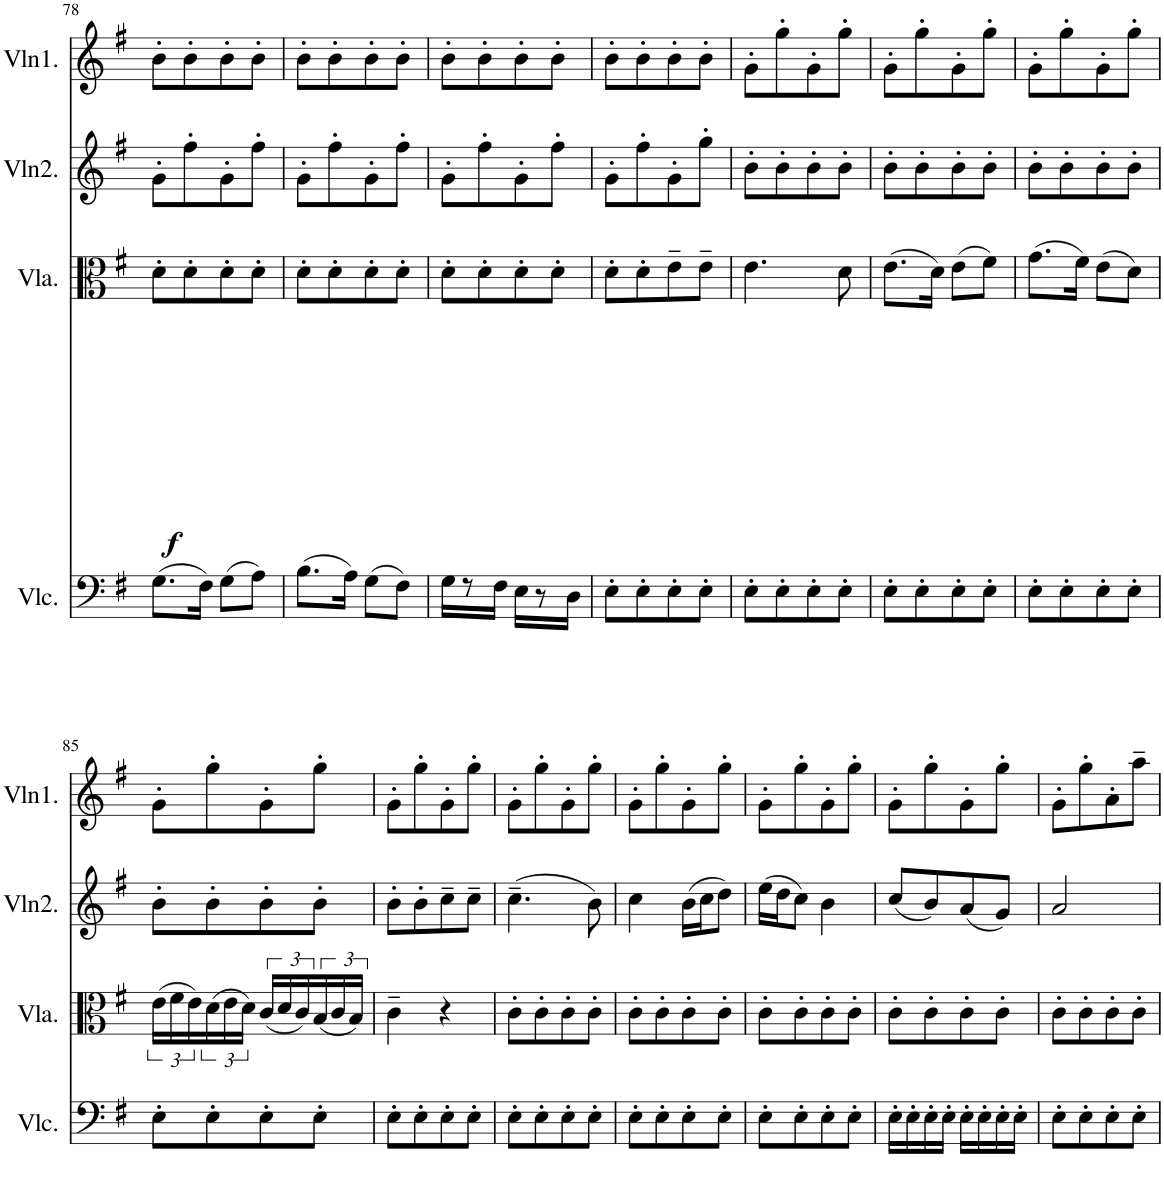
**kern	**kern	**dynam	**kern	**kern
*part4	*part3	*part3	*part2	*part1
*staff4	*staff3	*staff3	*staff2	*staff1
*I"Cello	*I"Viola	*	*I"Violin 2	*I"Violin 1
*	*I'Vla.	*	*I'Vln2.	*I'Vln1.
!!LO:PB:g=z
*clefF4	*clefC3	*	*clefG2	*clefG2
*k[f#]	*k[f#]	*	*k[f#]	*k[f#]
*M2/4	*M2/4	*	*M2/4	*M2/4
=78	=78	=78	=78	=78
!	!	!LO:DY:b	!	!
(8.G\L	8d'\L	f	8g'\L	8b'\L
.	8d'\	.	8ff#'\	8b'\
16F#\Jk)	.	.	.	.
(8G\L	8d'\	.	8g'\	8b'\
8A\J)	8d'\J	.	8ff#'\J	8b'\J
=79	=79	=79	=79	=79
(8.B\L	8d'\L	.	8g'\L	8b'\L
.	8d'\	.	8ff#'\	8b'\
16A\Jk)	.	.	.	.
(8G\L	8d'\	.	8g'\	8b'\
8F#\J)	8d'\J	.	8ff#'\J	8b'\J
=80	=80	=80	=80	=80
16G\KL	8d'\L	.	8g'\L	8b'\L
8r	.	.	.	.
.	8d'\	.	8ff#'\	8b'\
16F#\Jk	.	.	.	.
16E\KL	8d'\	.	8g'\	8b'\
8r	.	.	.	.
.	8d'\J	.	8ff#'\J	8b'\J
16D\Jk	.	.	.	.
=81	=81	=81	=81	=81
8E'\L	8d'\L	.	8g'\L	8b'\L
8E'\	8d'\	.	8ff#'\	8b'\
8E'\	8e~\	.	8g'\	8b'\
8E'\J	8e~\J	.	8gg'\J	8b'\J
=82	=82	=82	=82	=82
8E'\L	4.e\	.	8b'\L	8g'\L
8E'\	.	.	8b'\	8gg'\
8E'\	.	.	8b'\	8g'\
8E'\J	8d\	.	8b'\J	8gg'\J
=83	=83	=83	=83	=83
8E'\L	(8.e\L	.	8b'\L	8g'\L
8E'\	.	.	8b'\	8gg'\
.	16d\Jk)	.	.	.
8E'\	(8e\L	.	8b'\	8g'\
8E'\J	8f#\J)	.	8b'\J	8gg'\J
=84	=84	=84	=84	=84
8E'\L	(8.g\L	.	8b'\L	8g'\L
8E'\	.	.	8b'\	8gg'\
.	16f#\Jk)	.	.	.
8E'\	(8e\L	.	8b'\	8g'\
8E'\J	8d\J)	.	8b'\J	8gg'\J
!!LO:LB:g=z
=85	=85	=85	=85	=85
8E'\L	(24e\LL	.	8b'\L	8g'\L
.	24f#\	.	.	.
.	24e\)	.	.	.
8E'\	(24d\	.	8b'\	8gg'\
.	24e\	.	.	.
.	24d\JJ)	.	.	.
8E'\	(24c/LL	.	8b'\	8g'\
.	24d/	.	.	.
.	24c/)	.	.	.
8E'\J	(24B/	.	8b'\J	8gg'\J
.	24c/	.	.	.
.	24B/JJ)	.	.	.
=86	=86	=86	=86	=86
8E'\L	4c~\	.	8b'\L	8g'\L
8E'\	.	.	8b'\	8gg'\
8E'\	4r	.	8cc~\	8g'\
8E'\J	.	.	8cc~\J	8gg'\J
=87	=87	=87	=87	=87
8E'\L	8c'\L	.	(4.cc~\	8g'\L
8E'\	8c'\	.	.	8gg'\
8E'\	8c'\	.	.	8g'\
8E'\J	8c'\J	.	8b\)	8gg'\J
=88	=88	=88	=88	=88
8E'\L	8c'\L	.	4cc\	8g'\L
8E'\	8c'\	.	.	8gg'\
8E'\	8c'\	.	(16b\LL	8g'\
.	.	.	16cc\J	.
8E'\J	8c'\J	.	8dd\J)	8gg'\J
=89	=89	=89	=89	=89
8E'\L	8c'\L	.	(16ee\LL	8g'\L
.	.	.	16dd\J	.
8E'\	8c'\	.	8cc\J)	8gg'\
8E'\	8c'\	.	4b\	8g'\
8E'\J	8c'\J	.	.	8gg'\J
=90	=90	=90	=90	=90
16E'\LL	8c'\L	.	(8cc/L	8g'\L
16E'\	.	.	.	.
16E'\	8c'\	.	8b/)	8gg'\
16E'\JJ	.	.	.	.
16E'\LL	8c'\	.	(8a/	8g'\
16E'\	.	.	.	.
16E'\	8c'\J	.	8g/J)	8gg'\J
16E'\JJ	.	.	.	.
=91	=91	=91	=91	=91
8E'\L	8c'\L	.	2a/	8g'\L
8E'\	8c'\	.	.	8gg'\
8E'\	8c'\	.	.	8a'\
8E'\J	8c'\J	.	.	8aa~\J
=	=	=	=	=
*-	*-	*-	*-	*-
